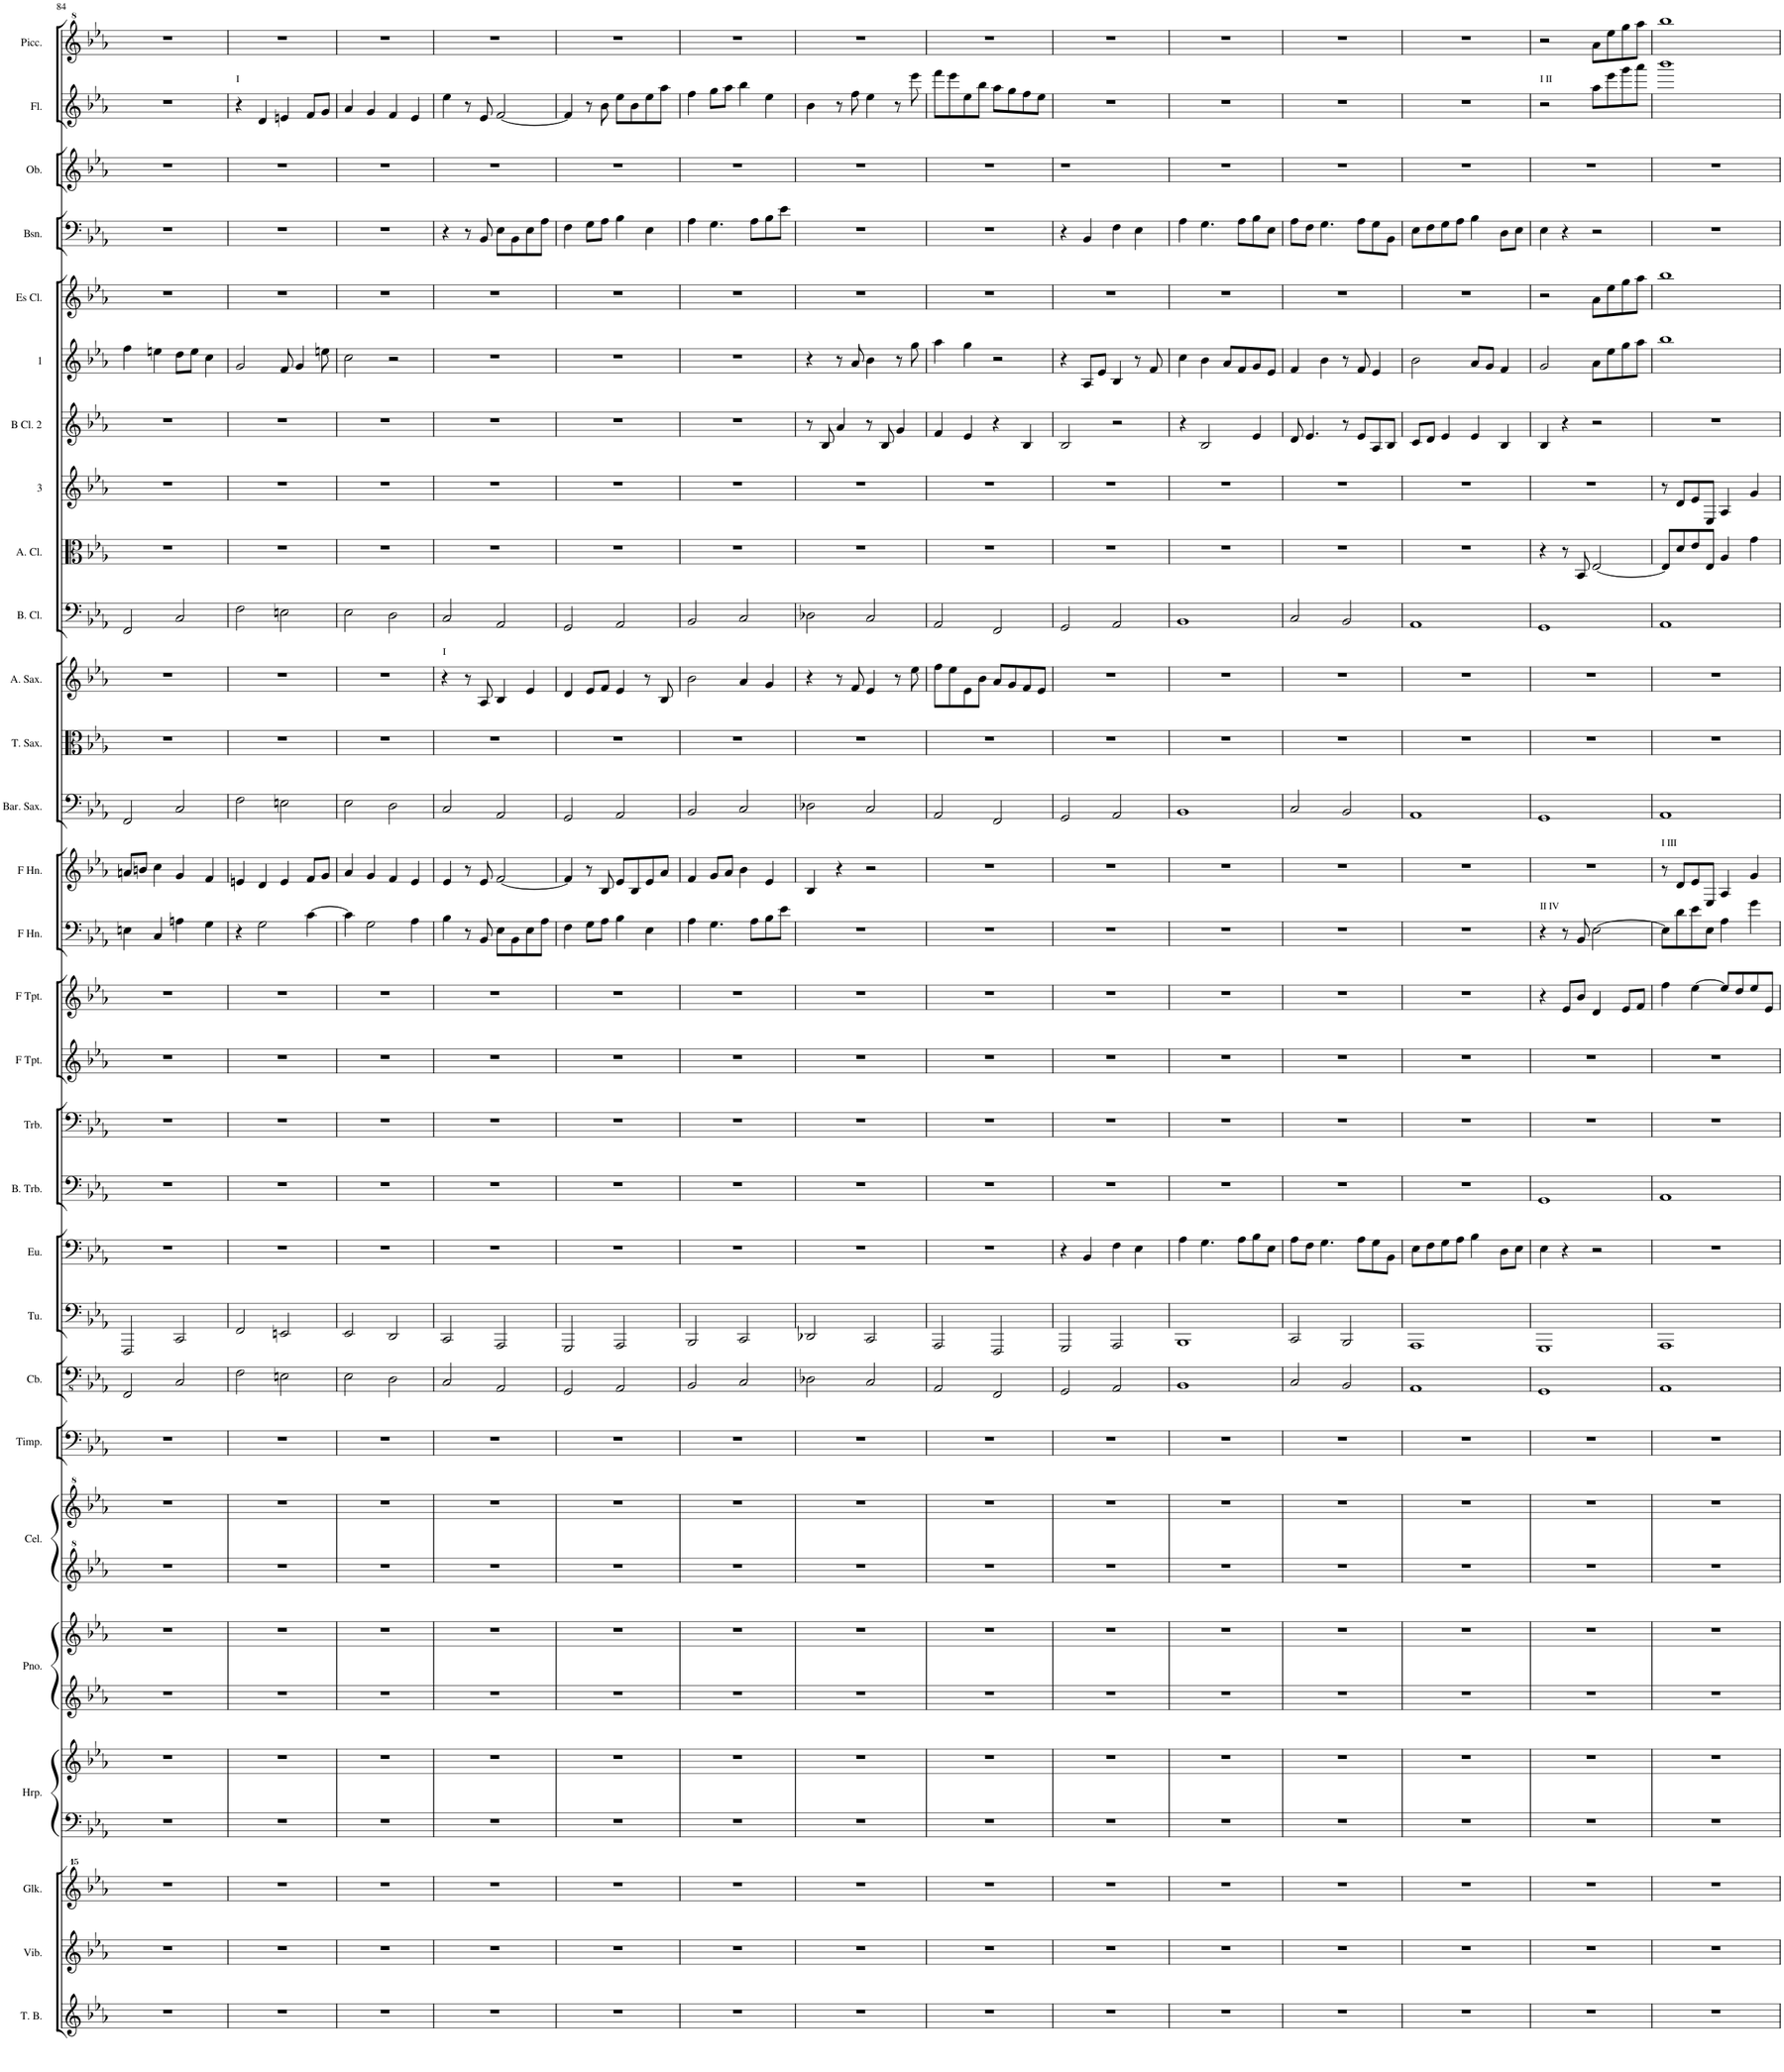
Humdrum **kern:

**kern	**kern	**kern	**kern	**kern	**kern	**kern	**kern	**kern	**kern	**kern	**kern	**kern	**kern	**kern	**kern	**kern	**kern	**kern	**kern	**kern	**kern	**kern	**kern	**kern	**kern	**kern	**kern	**kern	**kern	**kern	**kern
*part29	*part28	*part27	*part26	*part26	*part25	*part25	*part24	*part24	*part23	*part22	*part21	*part20	*part19	*part18	*part17	*part16	*part15	*part14	*part13	*part12	*part11	*part10	*part9	*part8	*part7	*part6	*part5	*part4	*part3	*part2	*part1
*staff32	*staff31	*staff30	*staff29	*staff28	*staff27	*staff26	*staff25	*staff24	*staff23	*staff22	*staff21	*staff20	*staff19	*staff18	*staff17	*staff16	*staff15	*staff14	*staff13	*staff12	*staff11	*staff10	*staff9	*staff8	*staff7	*staff6	*staff5	*staff4	*staff3	*staff2	*staff1
*I"Tubular Bells (Es-B-Es-F)	*I"Vibraphone	*I"Glockenspiel	*I"Harp	*	*I"Piano	*	*I"Celesta	*	*I"Timpani (F-B-Es)	*I"Double Bass	*I"Tuba	*I"Euphonium	*I"Bass Trombone	*I"Trombone	*I"F Trumpet	*I"F Trumpet	*I"F Horn	*I"F Horn	*I"Baritone Saxophone	*I"Tenor Saxophone	*I"Alto Saxophone	*I"Bass Clarinet	*I"Alto Clarinet	*I"3	*I"B Clarinet 2	*I"1	*I"Es Clarinet	*I"Bassoon	*I"Oboe	*I"Flute	*I"Piccolo
*I'T. B.	*I'Vib.	*I'Glk.	*I'Hrp.	*	*I'Pno.	*	*I'Cel.	*	*I'Timp.	*	*I'Tu.	*I'Eu.	*I'B. Trb.	*I'Trb.	*I'F Tpt.	*I'F Tpt.	*I'F Hn.	*I'F Hn.	*I'Bar. Sax.	*I'T. Sax.	*I'A. Sax.	*I'B. Cl.	*I'A. Cl.	*	*I'B Cl. 2	*	*I'Es Cl.	*I'Bsn.	*I'Ob.	*I'Fl.	*I'Picc.
!!LO:PB:g=z
*clefG2	*clefG2	*clefG^^2	*clefF4	*clefG2	*clefG2	*clefG2	*clefG^2	*clefG^2	*clefF4	*clefFv4	*clefF4	*clefF4	*clefF4	*clefF4	*clefG2	*clefG2	*clefF4	*clefG2	*clefF4	*clefC3	*clefG2	*clefF4	*clefC3	*clefG2	*clefG2	*clefG2	*clefG2	*clefF4	*clefG2	*clefG2	*clefG^2
*	*	*	*	*	*	*	*	*	*	*Trd7c12	*	*	*	*	*Trd1c2	*Trd1c2	*Trd4c7	*Trd4c7	*	*Trd8c14	*Trd5c9	*Trd8c14	*Trd1c2	*Trd1c2	*Trd1c2	*Trd1c2	*Trd-2c-3	*	*	*	*Trd-7c-12
*k[b-e-a-]	*k[b-e-a-]	*k[b-e-a-]	*k[b-e-a-]	*k[b-e-a-]	*k[b-e-a-]	*k[b-e-a-]	*k[b-e-a-]	*k[b-e-a-]	*k[b-e-a-]	*k[b-e-a-]	*k[b-e-a-]	*k[b-e-a-]	*k[b-e-a-]	*k[b-e-a-]	*k[b-e-a-]	*k[b-e-a-]	*k[b-e-a-]	*k[b-e-a-]	*k[b-e-a-]	*k[b-e-a-]	*k[b-e-a-]	*k[b-e-a-]	*k[b-e-a-]	*k[b-e-a-]	*k[b-e-a-]	*k[b-e-a-]	*k[b-e-a-]	*k[b-e-a-]	*k[b-e-a-]	*k[b-e-a-]	*k[b-e-a-]
*M4/4	*M4/4	*M4/4	*M4/4	*M4/4	*M4/4	*M4/4	*M4/4	*M4/4	*M4/4	*M4/4	*M4/4	*M4/4	*M4/4	*M4/4	*M4/4	*M4/4	*M4/4	*M4/4	*M4/4	*M4/4	*M4/4	*M4/4	*M4/4	*M4/4	*M4/4	*M4/4	*M4/4	*M4/4	*M4/4	*M4/4	*M4/4
=84	=84	=84	=84	=84	=84	=84	=84	=84	=84	=84	=84	=84	=84	=84	=84	=84	=84	=84	=84	=84	=84	=84	=84	=84	=84	=84	=84	=84	=84	=84	=84
1r	1r	1r	1r	1r	1r	1r	1r	1r	1r	2FFF/	2FFF/	1r	1r	1r	1r	1r	4En\	8an/L	2FF/	1r	1r	2FF/	1r	1r	1r	4ff\	1r	1r	1r	1r	1r
.	.	.	.	.	.	.	.	.	.	.	.	.	.	.	.	.	.	8bn/J	.	.	.	.	.	.	.	.	.	.	.	.	.
.	.	.	.	.	.	.	.	.	.	.	.	.	.	.	.	.	4C/	4cc\	.	.	.	.	.	.	.	4een\	.	.	.	.	.
.	.	.	.	.	.	.	.	.	.	2CC/	2CC/	.	.	.	.	.	4An\	4g/	2C/	.	.	2C/	.	.	.	8dd\L	.	.	.	.	.
.	.	.	.	.	.	.	.	.	.	.	.	.	.	.	.	.	.	.	.	.	.	.	.	.	.	8ee\J	.	.	.	.	.
.	.	.	.	.	.	.	.	.	.	.	.	.	.	.	.	.	4G\	4f/	.	.	.	.	.	.	.	4cc\	.	.	.	.	.
=85	=85	=85	=85	=85	=85	=85	=85	=85	=85	=85	=85	=85	=85	=85	=85	=85	=85	=85	=85	=85	=85	=85	=85	=85	=85	=85	=85	=85	=85	=85	=85
!	!	!	!	!	!	!	!	!	!	!	!	!	!	!	!	!	!	!	!	!	!	!	!	!	!	!	!	!	!	!LO:TX:a:t=I	!
1r	1r	1r	1r	1r	1r	1r	1r	1r	1r	2FF\	2FF/	1r	1r	1r	1r	1r	4r	4en/	2F\	1r	1r	2F\	1r	1r	1r	2g/	1r	1r	1r	4r	1r
.	.	.	.	.	.	.	.	.	.	.	.	.	.	.	.	.	2G\	4d/	.	.	.	.	.	.	.	.	.	.	.	4d/	.
.	.	.	.	.	.	.	.	.	.	2EEn\	2EEn/	.	.	.	.	.	.	4e/	2En\	.	.	2En\	.	.	.	8f/	.	.	.	4en/	.
.	.	.	.	.	.	.	.	.	.	.	.	.	.	.	.	.	.	.	.	.	.	.	.	.	.	4g/	.	.	.	.	.
.	.	.	.	.	.	.	.	.	.	.	.	.	.	.	.	.	[4c\	8f/L	.	.	.	.	.	.	.	.	.	.	.	8f/L	.
.	.	.	.	.	.	.	.	.	.	.	.	.	.	.	.	.	.	8g/J	.	.	.	.	.	.	.	8een\	.	.	.	8g/J	.
=86	=86	=86	=86	=86	=86	=86	=86	=86	=86	=86	=86	=86	=86	=86	=86	=86	=86	=86	=86	=86	=86	=86	=86	=86	=86	=86	=86	=86	=86	=86	=86
1r	1r	1r	1r	1r	1r	1r	1r	1r	1r	2EE-\	2EE-/	1r	1r	1r	1r	1r	4c\]	4a-/	2E-\	1r	1r	2E-\	1r	1r	1r	2cc\	1r	1r	1r	4a-/	1r
.	.	.	.	.	.	.	.	.	.	.	.	.	.	.	.	.	2G\	4g/	.	.	.	.	.	.	.	.	.	.	.	4g/	.
.	.	.	.	.	.	.	.	.	.	2DD\	2DD/	.	.	.	.	.	.	4f/	2D\	.	.	2D\	.	.	.	2r	.	.	.	4f/	.
.	.	.	.	.	.	.	.	.	.	.	.	.	.	.	.	.	4A-\	4e-/	.	.	.	.	.	.	.	.	.	.	.	4e-/	.
=87	=87	=87	=87	=87	=87	=87	=87	=87	=87	=87	=87	=87	=87	=87	=87	=87	=87	=87	=87	=87	=87	=87	=87	=87	=87	=87	=87	=87	=87	=87	=87
!	!	!	!	!	!	!	!	!	!	!	!	!	!	!	!	!	!	!	!	!	!LO:TX:a:t=I	!	!	!	!	!	!	!	!	!	!
1r	1r	1r	1r	1r	1r	1r	1r	1r	1r	2CC/	2CC/	1r	1r	1r	1r	1r	4B-\	4e-/	2C/	1r	4r	2C/	1r	1r	1r	1r	1r	4r	1r	4ee-\	1r
.	.	.	.	.	.	.	.	.	.	.	.	.	.	.	.	.	8r	8r	.	.	8r	.	.	.	.	.	.	8r	.	8r	.
.	.	.	.	.	.	.	.	.	.	.	.	.	.	.	.	.	8BB-/	8e-/	.	.	8A-/	.	.	.	.	.	.	8BB-/	.	8e-/	.
.	.	.	.	.	.	.	.	.	.	2AAA-/	2AAA-/	.	.	.	.	.	8E-\L	[2f/	2AA-/	.	4B-/	2AA-/	.	.	.	.	.	8E-\L	.	[2f/	.
.	.	.	.	.	.	.	.	.	.	.	.	.	.	.	.	.	8BB-\	.	.	.	.	.	.	.	.	.	.	8BB-\	.	.	.
.	.	.	.	.	.	.	.	.	.	.	.	.	.	.	.	.	8E-\	.	.	.	4e-/	.	.	.	.	.	.	8E-\	.	.	.
.	.	.	.	.	.	.	.	.	.	.	.	.	.	.	.	.	8A-\J	.	.	.	.	.	.	.	.	.	.	8A-\J	.	.	.
=88	=88	=88	=88	=88	=88	=88	=88	=88	=88	=88	=88	=88	=88	=88	=88	=88	=88	=88	=88	=88	=88	=88	=88	=88	=88	=88	=88	=88	=88	=88	=88
1r	1r	1r	1r	1r	1r	1r	1r	1r	1r	2GGG/	2GGG/	1r	1r	1r	1r	1r	4F\	4f/]	2GG/	1r	4d/	2GG/	1r	1r	1r	1r	1r	4F\	1r	4f/]	1r
.	.	.	.	.	.	.	.	.	.	.	.	.	.	.	.	.	8G\L	8r	.	.	8e-/L	.	.	.	.	.	.	8G\L	.	8r	.
.	.	.	.	.	.	.	.	.	.	.	.	.	.	.	.	.	8A-\J	8B-/	.	.	8f/J	.	.	.	.	.	.	8A-\J	.	8b-\	.
.	.	.	.	.	.	.	.	.	.	2AAA-/	2AAA-/	.	.	.	.	.	4B-\	8e-/L	2AA-/	.	4e-/	2AA-/	.	.	.	.	.	4B-\	.	8ee-\L	.
.	.	.	.	.	.	.	.	.	.	.	.	.	.	.	.	.	.	8B-/	.	.	.	.	.	.	.	.	.	.	.	8b-\	.
.	.	.	.	.	.	.	.	.	.	.	.	.	.	.	.	.	4E-\	8e-/	.	.	8r	.	.	.	.	.	.	4E-\	.	8ee-\	.
.	.	.	.	.	.	.	.	.	.	.	.	.	.	.	.	.	.	8a-/J	.	.	8B-/	.	.	.	.	.	.	.	.	8aa-\J	.
=89	=89	=89	=89	=89	=89	=89	=89	=89	=89	=89	=89	=89	=89	=89	=89	=89	=89	=89	=89	=89	=89	=89	=89	=89	=89	=89	=89	=89	=89	=89	=89
1r	1r	1r	1r	1r	1r	1r	1r	1r	1r	2BBB-/	2BBB-/	1r	1r	1r	1r	1r	4A-\	4f/	2BB-/	1r	2b-\	2BB-/	1r	1r	1r	1r	1r	4A-\	1r	4ff\	1r
.	.	.	.	.	.	.	.	.	.	.	.	.	.	.	.	.	4.G\	8g/L	.	.	.	.	.	.	.	.	.	4.G\	.	8gg\L	.
.	.	.	.	.	.	.	.	.	.	.	.	.	.	.	.	.	.	8a-/J	.	.	.	.	.	.	.	.	.	.	.	8aa-\J	.
.	.	.	.	.	.	.	.	.	.	2CC/	2CC/	.	.	.	.	.	.	4b-\	2C/	.	4a-/	2C/	.	.	.	.	.	.	.	4bb-\	.
.	.	.	.	.	.	.	.	.	.	.	.	.	.	.	.	.	8A-\L	.	.	.	.	.	.	.	.	.	.	8A-\L	.	.	.
.	.	.	.	.	.	.	.	.	.	.	.	.	.	.	.	.	8B-\	4e-/	.	.	4g/	.	.	.	.	.	.	8B-\	.	4ee-\	.
.	.	.	.	.	.	.	.	.	.	.	.	.	.	.	.	.	8e-\J	.	.	.	.	.	.	.	.	.	.	8e-\J	.	.	.
=90	=90	=90	=90	=90	=90	=90	=90	=90	=90	=90	=90	=90	=90	=90	=90	=90	=90	=90	=90	=90	=90	=90	=90	=90	=90	=90	=90	=90	=90	=90	=90
1r	1r	1r	1r	1r	1r	1r	1r	1r	1r	2DD-X\	2DD-X/	1r	1r	1r	1r	1r	1r	4B-/	2D-X\	1r	4r	2D-X\	1r	1r	8r	4r	1r	1r	1r	4b-\	1r
.	.	.	.	.	.	.	.	.	.	.	.	.	.	.	.	.	.	.	.	.	.	.	.	.	8B-/	.	.	.	.	.	.
.	.	.	.	.	.	.	.	.	.	.	.	.	.	.	.	.	.	4r	.	.	8r	.	.	.	4a-/	8r	.	.	.	8r	.
.	.	.	.	.	.	.	.	.	.	.	.	.	.	.	.	.	.	.	.	.	8f/	.	.	.	.	8a-/	.	.	.	8ff\	.
.	.	.	.	.	.	.	.	.	.	2CC/	2CC/	.	.	.	.	.	.	2r	2C/	.	4e-/	2C/	.	.	8r	4b-\	.	.	.	4ee-\	.
.	.	.	.	.	.	.	.	.	.	.	.	.	.	.	.	.	.	.	.	.	.	.	.	.	8B-/	.	.	.	.	.	.
.	.	.	.	.	.	.	.	.	.	.	.	.	.	.	.	.	.	.	.	.	8r	.	.	.	4g/	8r	.	.	.	8r	.
.	.	.	.	.	.	.	.	.	.	.	.	.	.	.	.	.	.	.	.	.	8ee-\	.	.	.	.	8gg\	.	.	.	8eee-\	.
=91	=91	=91	=91	=91	=91	=91	=91	=91	=91	=91	=91	=91	=91	=91	=91	=91	=91	=91	=91	=91	=91	=91	=91	=91	=91	=91	=91	=91	=91	=91	=91
1r	1r	1r	1r	1r	1r	1r	1r	1r	1r	2AAA-/	2AAA-/	1r	1r	1r	1r	1r	1r	1r	2AA-/	1r	8ff\L	2AA-/	1r	1r	4f/	4aa-\	1r	1r	1r	8fff\L	1r
.	.	.	.	.	.	.	.	.	.	.	.	.	.	.	.	.	.	.	.	.	8ee-\	.	.	.	.	.	.	.	.	8eee-\	.
.	.	.	.	.	.	.	.	.	.	.	.	.	.	.	.	.	.	.	.	.	8e-\	.	.	.	4e-/	4gg\	.	.	.	8ee-\	.
.	.	.	.	.	.	.	.	.	.	.	.	.	.	.	.	.	.	.	.	.	8b-\J	.	.	.	.	.	.	.	.	8bb-\J	.
.	.	.	.	.	.	.	.	.	.	2FFF/	2FFF/	.	.	.	.	.	.	.	2FF/	.	8a-/L	2FF/	.	.	4r	2r	.	.	.	8aa-\L	.
.	.	.	.	.	.	.	.	.	.	.	.	.	.	.	.	.	.	.	.	.	8g/	.	.	.	.	.	.	.	.	8gg\	.
.	.	.	.	.	.	.	.	.	.	.	.	.	.	.	.	.	.	.	.	.	8f/	.	.	.	4B-/	.	.	.	.	8ff\	.
.	.	.	.	.	.	.	.	.	.	.	.	.	.	.	.	.	.	.	.	.	8e-/J	.	.	.	.	.	.	.	.	8ee-\J	.
=92	=92	=92	=92	=92	=92	=92	=92	=92	=92	=92	=92	=92	=92	=92	=92	=92	=92	=92	=92	=92	=92	=92	=92	=92	=92	=92	=92	=92	=92	=92	=92
1r	1r	1r	1r	1r	1r	1r	1r	1r	1r	2GGG/	2GGG/	4r	1r	1r	1r	1r	1r	1r	2GG/	1r	1r	2GG/	1r	1r	2B-/	4r	1r	4r	1r	1r	1r
.	.	.	.	.	.	.	.	.	.	.	.	4BB-/	.	.	.	.	.	.	.	.	.	.	.	.	.	8A-/L	.	4BB-/	.	.	.
.	.	.	.	.	.	.	.	.	.	.	.	.	.	.	.	.	.	.	.	.	.	.	.	.	.	8e-/J	.	.	.	.	.
.	.	.	.	.	.	.	.	.	.	2AAA-/	2AAA-/	4F\	.	.	.	.	.	.	2AA-/	.	.	2AA-/	.	.	2r	4B-/	.	4F\	.	.	.
.	.	.	.	.	.	.	.	.	.	.	.	4E-\	.	.	.	.	.	.	.	.	.	.	.	.	.	8r	.	4E-\	.	.	.
.	.	.	.	.	.	.	.	.	.	.	.	.	.	.	.	.	.	.	.	.	.	.	.	.	.	8f/	.	.	.	.	.
=93	=93	=93	=93	=93	=93	=93	=93	=93	=93	=93	=93	=93	=93	=93	=93	=93	=93	=93	=93	=93	=93	=93	=93	=93	=93	=93	=93	=93	=93	=93	=93
1r	1r	1r	1r	1r	1r	1r	1r	1r	1r	1BBB-	1BBB-	4A-\	1r	1r	1r	1r	1r	1r	1BB-	1r	1r	1BB-	1r	1r	4r	4cc\	1r	4A-\	1r	1r	1r
.	.	.	.	.	.	.	.	.	.	.	.	4.G\	.	.	.	.	.	.	.	.	.	.	.	.	2B-/	4b-\	.	4.G\	.	.	.
.	.	.	.	.	.	.	.	.	.	.	.	.	.	.	.	.	.	.	.	.	.	.	.	.	.	8a-/L	.	.	.	.	.
.	.	.	.	.	.	.	.	.	.	.	.	8A-\L	.	.	.	.	.	.	.	.	.	.	.	.	.	8f/	.	8A-\L	.	.	.
.	.	.	.	.	.	.	.	.	.	.	.	8B-\	.	.	.	.	.	.	.	.	.	.	.	.	4e-/	8g/	.	8B-\	.	.	.
.	.	.	.	.	.	.	.	.	.	.	.	8E-\J	.	.	.	.	.	.	.	.	.	.	.	.	.	8e-/J	.	8E-\J	.	.	.
=94	=94	=94	=94	=94	=94	=94	=94	=94	=94	=94	=94	=94	=94	=94	=94	=94	=94	=94	=94	=94	=94	=94	=94	=94	=94	=94	=94	=94	=94	=94	=94
1r	1r	1r	1r	1r	1r	1r	1r	1r	1r	2CC/	2CC/	8A-\L	1r	1r	1r	1r	1r	1r	2C/	1r	1r	2C/	1r	1r	8d/	4f/	1r	8A-\L	1r	1r	1r
.	.	.	.	.	.	.	.	.	.	.	.	8F\J	.	.	.	.	.	.	.	.	.	.	.	.	4.e-/	.	.	8F\J	.	.	.
.	.	.	.	.	.	.	.	.	.	.	.	4.G\	.	.	.	.	.	.	.	.	.	.	.	.	.	4b-\	.	4.G\	.	.	.
.	.	.	.	.	.	.	.	.	.	2BBB-/	2BBB-/	.	.	.	.	.	.	.	2BB-/	.	.	2BB-/	.	.	8r	8r	.	.	.	.	.
.	.	.	.	.	.	.	.	.	.	.	.	8A-\L	.	.	.	.	.	.	.	.	.	.	.	.	8e-/L	8f/	.	8A-\L	.	.	.
.	.	.	.	.	.	.	.	.	.	.	.	8G\	.	.	.	.	.	.	.	.	.	.	.	.	8A-/	4e-/	.	8G\	.	.	.
.	.	.	.	.	.	.	.	.	.	.	.	8BB-\J	.	.	.	.	.	.	.	.	.	.	.	.	8B-/J	.	.	8BB-\J	.	.	.
=95	=95	=95	=95	=95	=95	=95	=95	=95	=95	=95	=95	=95	=95	=95	=95	=95	=95	=95	=95	=95	=95	=95	=95	=95	=95	=95	=95	=95	=95	=95	=95
1r	1r	1r	1r	1r	1r	1r	1r	1r	1r	1AAA-	1AAA-	8E-\L	1r	1r	1r	1r	1r	1r	1AA-	1r	1r	1AA-	1r	1r	8c/L	2b-\	1r	8E-\L	1r	1r	1r
.	.	.	.	.	.	.	.	.	.	.	.	8F\	.	.	.	.	.	.	.	.	.	.	.	.	8d/J	.	.	8F\	.	.	.
.	.	.	.	.	.	.	.	.	.	.	.	8G\	.	.	.	.	.	.	.	.	.	.	.	.	4e-/	.	.	8G\	.	.	.
.	.	.	.	.	.	.	.	.	.	.	.	8A-\J	.	.	.	.	.	.	.	.	.	.	.	.	.	.	.	8A-\J	.	.	.
.	.	.	.	.	.	.	.	.	.	.	.	4B-\	.	.	.	.	.	.	.	.	.	.	.	.	4e-/	8a-/L	.	4B-\	.	.	.
.	.	.	.	.	.	.	.	.	.	.	.	.	.	.	.	.	.	.	.	.	.	.	.	.	.	8g/J	.	.	.	.	.
.	.	.	.	.	.	.	.	.	.	.	.	8D\L	.	.	.	.	.	.	.	.	.	.	.	.	4B-/	4f/	.	8D\L	.	.	.
.	.	.	.	.	.	.	.	.	.	.	.	8E-\J	.	.	.	.	.	.	.	.	.	.	.	.	.	.	.	8E-\J	.	.	.
=96	=96	=96	=96	=96	=96	=96	=96	=96	=96	=96	=96	=96	=96	=96	=96	=96	=96	=96	=96	=96	=96	=96	=96	=96	=96	=96	=96	=96	=96	=96	=96
!	!	!	!	!	!	!	!	!	!	!	!	!	!	!	!	!	!	!	!	!	!	!	!	!	!	!	!	!	!	!LO:TX:a:t=I II	!
!	!	!	!	!	!	!	!	!	!	!	!	!	!	!	!	!	!LO:TX:a:t=II IV	!	!	!	!	!	!	!	!	!	!	!	!	!	!
1r	1r	1r	1r	1r	1r	1r	1r	1r	1r	1GGG	1GGG	4E-\	1GG	1r	1r	4r	4r	1r	1GG	1r	1r	1GG	4r	1r	4B-/	2g/	2r	4E-\	1r	2r	2r
.	.	.	.	.	.	.	.	.	.	.	.	4r	.	.	.	8e-/L	8r	.	.	.	.	.	8r	.	4r	.	.	4r	.	.	.
.	.	.	.	.	.	.	.	.	.	.	.	.	.	.	.	8b-/J	8BB-/	.	.	.	.	.	8BB-/	.	.	.	.	.	.	.	.
.	.	.	.	.	.	.	.	.	.	.	.	2r	.	.	.	4d/	[2E-\	.	.	.	.	.	[2E-/	.	2r	8a-\L	8a-\L	2r	.	8aa-\L	8aa-\L
.	.	.	.	.	.	.	.	.	.	.	.	.	.	.	.	.	.	.	.	.	.	.	.	.	.	8ee-\	8ee-\	.	.	8eee-\	8eee-\
.	.	.	.	.	.	.	.	.	.	.	.	.	.	.	.	8e-/L	.	.	.	.	.	.	.	.	.	8gg\	8gg\	.	.	8ggg\	8ggg\
.	.	.	.	.	.	.	.	.	.	.	.	.	.	.	.	8f/J	.	.	.	.	.	.	.	.	.	8aa-\J	8aa-\J	.	.	8aaa-\J	8aaa-\J
=97	=97	=97	=97	=97	=97	=97	=97	=97	=97	=97	=97	=97	=97	=97	=97	=97	=97	=97	=97	=97	=97	=97	=97	=97	=97	=97	=97	=97	=97	=97	=97
!	!	!	!	!	!	!	!	!	!	!	!	!	!	!	!	!	!	!LO:TX:a:t=I III	!	!	!	!	!	!	!	!	!	!	!	!	!
1r	1r	1r	1r	1r	1r	1r	1r	1r	1r	1AAA-	1AAA-	1r	1AA-	1r	1r	4ff\	8E-\L]	8r	1AA-	1r	1r	1AA-	8E-/L]	8r	1r	1bb-	1bb-	1r	1r	1bbb-	1bbb-
.	.	.	.	.	.	.	.	.	.	.	.	.	.	.	.	.	8d\	8d/L	.	.	.	.	8d/	8d/L	.	.	.	.	.	.	.
.	.	.	.	.	.	.	.	.	.	.	.	.	.	.	.	[4ee-\	8e-\	8e-/	.	.	.	.	8e-/	8e-/	.	.	.	.	.	.	.
.	.	.	.	.	.	.	.	.	.	.	.	.	.	.	.	.	8E-\J	8E-/J	.	.	.	.	8E-/J	8E-/J	.	.	.	.	.	.	.
.	.	.	.	.	.	.	.	.	.	.	.	.	.	.	.	8ee-/L]	4A-\	4A-/	.	.	.	.	4A-/	4A-/	.	.	.	.	.	.	.
.	.	.	.	.	.	.	.	.	.	.	.	.	.	.	.	8dd/	.	.	.	.	.	.	.	.	.	.	.	.	.	.	.
.	.	.	.	.	.	.	.	.	.	.	.	.	.	.	.	8ee-/	4g\	4g/	.	.	.	.	4g\	4g/	.	.	.	.	.	.	.
.	.	.	.	.	.	.	.	.	.	.	.	.	.	.	.	8e-/J	.	.	.	.	.	.	.	.	.	.	.	.	.	.	.
=	=	=	=	=	=	=	=	=	=	=	=	=	=	=	=	=	=	=	=	=	=	=	=	=	=	=	=	=	=	=	=
*-	*-	*-	*-	*-	*-	*-	*-	*-	*-	*-	*-	*-	*-	*-	*-	*-	*-	*-	*-	*-	*-	*-	*-	*-	*-	*-	*-	*-	*-	*-	*-
